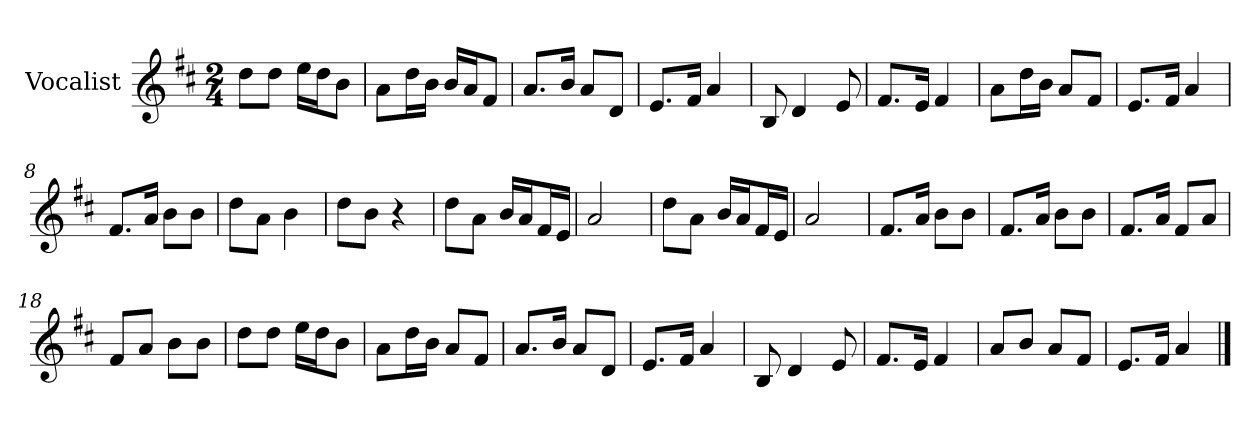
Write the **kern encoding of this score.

**kern
*part1
*staff1
*I"Vocalist
*k[f#c#]
*D:
*M2/4
=
8ddL
8ddJ
16eeLL
16ddJ
8bJ
=1
8aL
16ddL
16bJJ
16bLL
16aJ
8f#J
=2
8.aL
16bJk
8aL
8dJ
=3
8.eL
16f#Jk
4a
=4
8B
4d
8e
=5
8.f#L
16eJk
4f#
=6
8aL
16ddL
16bJJ
8aL
8f#J
=7
8.eL
16f#Jk
4a
=8
8.f#L
16aJk
8bL
8bJ
=9
8ddL
8aJ
4b
=10
8ddL
8bJ
4r
=11
8ddL
8aJ
16bLL
16aJ
16f#L
16eJJ
=12
2a
=13
8ddL
8aJ
16bLL
16aJ
16f#L
16eJJ
=14
2a
=15
8.f#L
16aJk
8bL
8bJ
=16
8.f#L
16aJk
8bL
8bJ
=17
8.f#L
16aJk
8f#L
8aJ
=18
8f#L
8aJ
8bL
8bJ
=19
8ddL
8ddJ
16eeLL
16ddJ
8bJ
=20
8aL
16ddL
16bJJ
8aL
8f#J
=21
8.aL
16bJk
8aL
8dJ
=22
8.eL
16f#Jk
4a
=23
8B
4d
8e
=24
8.f#L
16eJk
4f#
=25
8aL
8bJ
8aL
8f#J
=26
8.eL
16f#Jk
4a
==
*-
